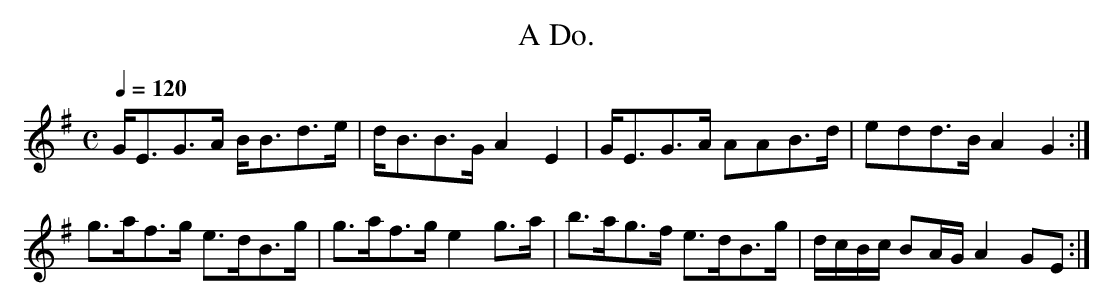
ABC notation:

X:1
T:A Do.
M:C
L:1/8
Q:1/4=120
K:G
G<EG>A B<Bd>e|d<BB>G A2 E2 |G<EG>A AAB>d|edd>B   A2 G2:|
g>af>g e>dB>g|g>af>g e2 g>a|b>ag>f e>dB>g|d/c/B/c/ BA/G/ A2 GE:|
